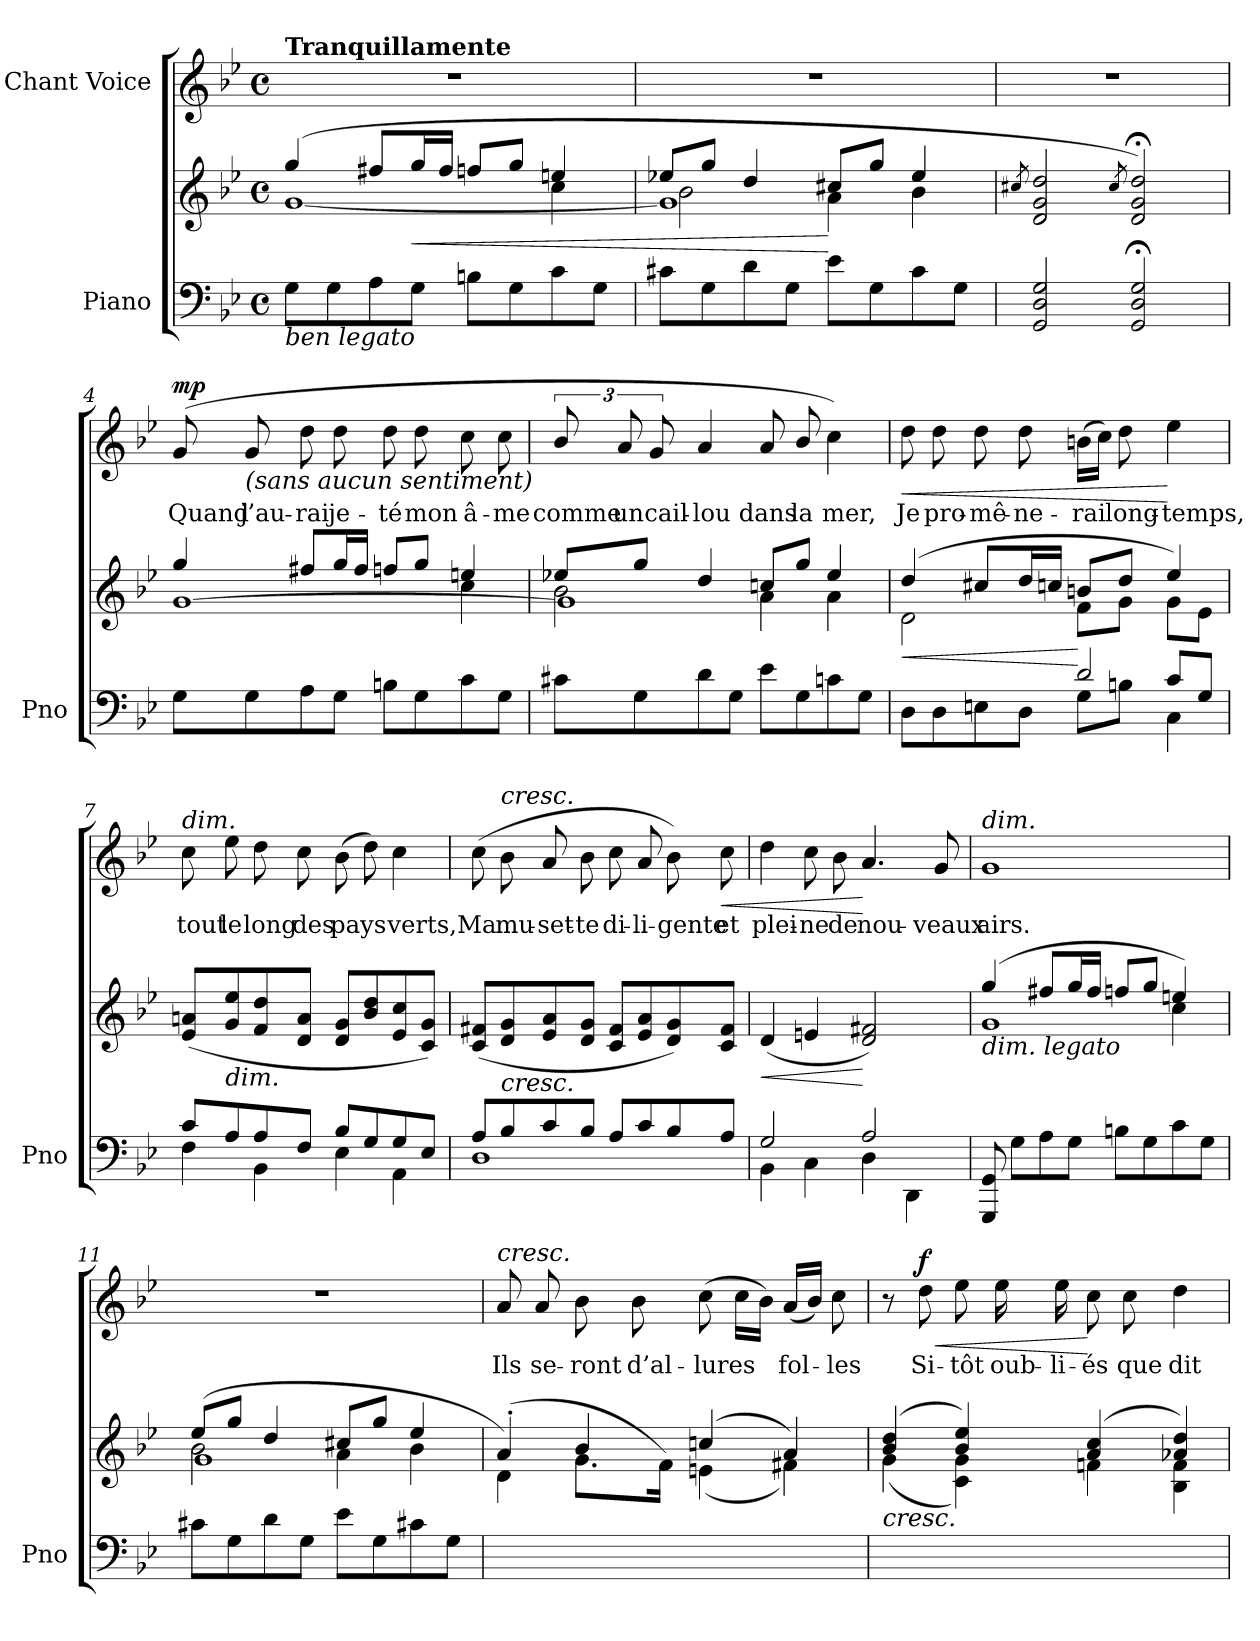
**kern	**kern	**dynam	**kern	**text	**dynam
*part2	*part2	*part2	*part1	*part1	*part1
*staff3	*staff2	*staff2/3	*staff1	*staff1	*staff1
*I"Piano	*	*	*I"Chant Voice	*	*
*I'Pno	*	*	*	*	*
*clefF4	*clefG2	*	*clefG2	*	*
*k[b-e-]	*k[b-e-]	*	*k[b-e-]	*	*
*M4/4	*M4/4	*	*M4/4	*	*
*met(c)	*met(c)	*	*met(c)	*	*
=1	=1	=1	=1	=1	=1
*	*^	*	*	*	*
*	*	*^	*	*	*	*
!	!	!	!	!	!LO:TX:a:B:t=Tranquillamente	!	!
!LO:TX:b:i:t=ben legato	!	!	!	!	!	!	!
8G\L	(4gg/	[1g	2ryy	.	1r	.	.
8G\	.	.	.	.	.	.	.
8A\	8ff#X/L	.	.	.	.	.	.
!	!	!	!	!LO:HP:b	!	!	!
8G\J	16gg/L	.	.	<	.	.	.
.	16ff#/JJ	.	.	.	.	.	.
8Bn\L	8ffn/L	.	4ryy	.	.	.	.
8G\	8gg/J	.	.	.	.	.	.
8c\	4een/	.	4cc\	.	.	.	.
8G\J	.	.	.	.	.	.	.
=2	=2	=2	=2	=2	=2	=2	=2
8c#X\L	8ee-X/L	1g]	2b-\	.	1r	.	.
8G\	8gg/J	.	.	.	.	.	.
8d\	4dd/	.	.	.	.	.	.
8G\J	.	.	.	.	.	.	.
8e-\L	8cc#X/L	.	4a\	[	.	.	.
8G\	8gg/J	.	.	.	.	.	.
8c#\	4ee-/	.	4b-\	.	.	.	.
8G\J	.	.	.	.	.	.	.
*	*v	*v	*v	*	*	*	*
=3	=3	=3	=3	=3	=3
.	8qcc#X/	.	.	.	.
2GG/ 2D/ 2G/	2d/ 2g/ 2dd/	.	1r	.	.
.	8qcc#/	.	.	.	.
!	!	!LO:DY:b	!	!	!
!	!	!LO:DY:n=1:b	!	!	!
2GG/;< 2D/;< 2G/;<	2d/;< 2g/;< 2dd/;<)	other-dynamics pp	.	.	.
!!LO:LB:g=z
=4	=4	=4	=4	=4	=4
*	*^	*	*	*	*
*	*	*^	*	*	*	*
!	!	!	!	!	!	!LO:LY:b	!LO:DY:a
8G\L	4gg/	2ryy	[1g	.	(8g/	Quand	mp
!	!	!	!	!	!LO:TX:b:i:t=(sans aucun sentiment)	!	!
!	!	!	!	!	!	!LO:LY:b	!
8G\	.	.	.	.	8g/	j’au-	.
!	!	!	!	!	!	!LO:LY:b	!
8A\	8ff#X/L	.	.	.	8dd\	-rai	.
!	!	!	!	!	!	!LO:LY:b	!
8G\J	16gg/L	.	.	.	8dd\	je-	.
.	16ff#/JJ	.	.	.	.	.	.
!	!	!	!	!	!	!LO:LY:b	!
8Bn\L	8ffn/L	4ryy	.	.	8dd\	-té	.
!	!	!	!	!	!	!LO:LY:b	!
8G\	8gg/J	.	.	.	8dd\	mon	.
!	!	!	!	!	!	!LO:LY:b	!
8c\	4een/	4cc\	.	.	8cc\	â-	.
!	!	!	!	!	!	!LO:LY:b	!
8G\J	.	.	.	.	8cc\	-me	.
=5	=5	=5	=5	=5	=5	=5	=5
!	!	!	!	!	!	!LO:LY:b	!
8c#X\L	8ee-X/L	2b-\	1g]	.	12b-/	comme	.
!	!	!	!	!	!	!LO:LY:b	!
.	.	.	.	.	12a/	un	.
8G\	8gg/J	.	.	.	.	.	.
!	!	!	!	!	!	!LO:LY:b	!
.	.	.	.	.	12g/	cail-	.
!	!	!	!	!	!	!LO:LY:b	!
8d\	4dd/	.	.	.	4a/	-lou	.
8G\J	.	.	.	.	.	.	.
!	!	!	!	!	!	!LO:LY:b	!
8e-\L	8ccni/L	4a\	.	.	8a/	dans	.
!	!	!	!	!	!	!LO:LY:b	!
8G\	8gg/J	.	.	.	8b-/	la	.
!	!	!	!	!	!	!LO:LY:b	!
8cn\	4ee-/	4a\	.	.	4cc\)	mer,	.
8G\J	.	.	.	.	.	.	.
*	*v	*v	*v	*	*	*	*
!!LO:LB:g=z
=6	=6	=6	=6	=6	=6
*^	*	*	*	*	*
*	*^	*	*	*	*	*
!	!	!	!	!LO:HP:b	!	!LO:LY:b	!LO:HP:b
*	*	*	*^	*	*	*	*
2ryy	8D\L	2ryy	(4dd/	2d\	<	8dd\	Je	<
!	!	!	!	!	!	!	!LO:LY:b	!
.	8D\	.	.	.	.	8dd\	pro-	.
!	!	!	!	!	!	!	!LO:LY:b	!
.	8En\	.	8cc#X/L	.	.	8dd\	-mê-	.
!	!	!	!	!	!	!	!LO:LY:b	!
.	8D\J	.	16dd/L	.	.	8dd\	-ne-	.
.	.	.	16ccn/JJ	.	.	.	.	.
!	!	!	!	!	!	!	!LO:LY:b	!
2d/	8G\L	4ryy	8bn/L	8f\L	[	(16bn\LL	-rai	.
.	.	.	.	.	.	16cc\JJ)	.	.
!	!	!	!	!	!	!	!LO:LY:b	!
.	8Bn\J	.	8dd/J	8g\J	.	8dd\	long-	.
!	!	!	!	!	!	!	!LO:LY:b	!
.	4C\	8c/L	4ee-/)	8g\L	.	4ee-\	-temps,	[
.	.	8G/J	.	8e-\J	.	.	.	.
=7	=7	=7	=7	=7	=7	=7	=7	=7
!	!	!	!	!	!	!LO:TX:a:i:t=dim.	!	!
!	!	!	!	!	!	!	!LO:LY:b	!
*	*v	*v	*	*	*	*	*	*
*	*	*v	*v	*	*	*	*
8c/L	4F\	(>8e-/ 8an/L	.	8cc\	tout	.
!	!	!LO:TX:b:i:t=dim.	!	!	!	!
!	!	!	!	!	!LO:LY:b	!
8A/	.	8g/ 8ee-/	.	8ee-\	le	.
!	!	!	!	!	!LO:LY:b	!
8A/	4BB-\	8f/ 8dd/	.	8dd\	long	.
!	!	!	!	!	!LO:LY:b	!
8F/J	.	8d/ 8a/J	.	8cc\	des	.
!	!	!	!	!	!LO:LY:b	!
8B-/L	4E-\	8d/ 8g/L	.	(8b-\	pays	.
8G/	.	8b-/ 8dd/	.	8dd\)	.	.
!	!	!	!	!	!LO:LY:b	!
8G/	4AA\	8e-/ 8cc/	.	4cc\	verts,	.
8E-/J	.	8c/ 8g/J)	.	.	.	.
!!LO:PB:g=z
=8	=8	=8	=8	=8	=8	=8
!	!	!	!	!	!LO:LY:b	!
8A/L	1D	(>8c/ 8f#X/L	.	(8cc\	Ma	.
!	!	!	!	!LO:TX:a:i:t=cresc.	!	!
!	!	!LO:TX:b:i:t=cresc.	!	!	!	!
!	!	!	!	!	!LO:LY:b	!
8B-/	.	8d/ 8g/	.	8b-\	mu-	.
!	!	!	!	!	!LO:LY:b	!
8c/	.	8e-/ 8a/	.	8a/	-set-	.
!	!	!	!	!	!LO:LY:b	!
8B-/J	.	8d/ 8g/J	.	8b-\	-te	.
!	!	!	!	!	!LO:LY:b	!
8A/L	.	8c/ 8f#/L	.	8cc\	di-	.
!	!	!	!	!	!LO:LY:b	!
8c/	.	8e-/ 8a/	.	8a/	-li-	.
!	!	!	!	!	!LO:LY:b	!
8B-/	.	8d/ 8g/)	.	8b-\)	-gente	.
!	!	!	!	!	!LO:LY:b	!LO:HP:b
8A/J	.	8c/ 8f#/J	.	8cc\	et	<
=9	=9	=9	=9	=9	=9	=9
!	!	!	!LO:HP:b	!	!LO:LY:b	!
2G/	4BB-\	(>4d/	<	4dd\	plei-	.
!	!	!	!	!	!LO:LY:b	!
.	4C\	4en/	.	8cc\	-ne	.
!	!	!	!	!	!LO:LY:b	!
.	.	.	.	8b-\	de	.
!	!	!	!	!	!LO:LY:b	!
2A/	4D\	2d/ 2f#X/)	[	4.a/	nou-	[
.	4DD\	.	.	.	.	.
!	!	!	!	!	!LO:LY:b	!
.	.	.	.	8g/	-veaux	.
*v	*v	*	*	*	*	*
=10	=10	=10	=10	=10	=10
*	*^	*	*	*	*
*	*	*^	*	*	*	*
!	!	!	!	!	!LO:TX:a:i:t=dim.	!	!
!	!LO:TX:b:i:t=dim. legato	!	!	!	!	!	!
!	!	!	!	!	!	!LO:LY:b	!
8GGG/ 8GG/	(>4gg/	2ryy	1g	.	1g	airs.	.
8G\L	.	.	.	.	.	.	.
8A\	8ff#X/L	.	.	.	.	.	.
8G\J	16gg/L	.	.	.	.	.	.
.	16ff#/JJ	.	.	.	.	.	.
8Bn\L	8ffn/L	4ryy	.	.	.	.	.
8G\	8gg/J	.	.	.	.	.	.
8c\	4een/)	4cc\	.	.	.	.	.
8G\J	.	.	.	.	.	.	.
!!LO:LB:g=z
=11	=11	=11	=11	=11	=11	=11	=11
8c#X\L	(8ee-i/L	2b-\	1g	.	1r	.	.
8G\	8gg/J	.	.	.	.	.	.
8d\	4dd/	.	.	.	.	.	.
8G\J	.	.	.	.	.	.	.
8e-\L	8cc#X/L	4a\	.	.	.	.	.
8G\	8gg/J	.	.	.	.	.	.
8c#X\	4ee-/	4b-\	.	.	.	.	.
8G\J	.	.	.	.	.	.	.
*	*	*v	*v	*	*	*	*
=12	=12	=12	=12	=12	=12	=12
!	!	!	!	!LO:TX:a:i:t=cresc.	!	!
!	!	!	!	!	!LO:LY:b	!
1ryy	(>4a'>/)	4d\	.	8a/	Ils	.
!	!	!	!	!	!LO:LY:b	!
.	.	.	.	8a/	se-	.
!	!	!	!	!	!LO:LY:b	!
.	4b-/	8.g\L	.	8b-\	-ront	.
!	!	!	!	!	!LO:LY:b	!
.	.	.	.	8b-\	d’al-	.
.	.	16f\Jk)	.	.	.	.
!	!	!	!	!	!LO:LY:b	!
.	(>4ccni/	(<4en\	.	(8cc\	-lures	.
.	.	.	.	16cc\LL	.	.
.	.	.	.	16b-\JJ)	.	.
!	!	!	!	!	!LO:LY:b	!
.	4a/)	4f#X\)	.	(16a/LL	fol-	.
.	.	.	.	16b-/JJ)	.	.
!	!	!	!	!	!LO:LY:b	!
.	.	.	.	8cc\	-les	.
!!LO:LB:g=z
=13	=13	=13	=13	=13	=13	=13
!	!LO:TX:b:i:t=cresc.	!	!	!	!	!
1ryy	(>4b-/ 4dd/	(<4g\	.	8r	.	.
!	!	!	!	!	!LO:LY:b	!LO:HP:b
!	!	!	!	!	!	!LO:DY:n=1:a
.	.	.	.	8dd\	Si-	< f
!	!	!	!	!	!LO:LY:b	!
.	4b-/ 4ee-/)	4c\ 4g\)	.	8ee-\	-tôt	.
!	!	!	!	!	!LO:LY:b	!
.	.	.	.	16ee-\	oub-	.
!	!	!	!	!	!LO:LY:b	!
.	.	.	.	16ee-\	-li-	.
!	!	!	!	!	!LO:LY:b	!
.	(>4a/ 4cc/	4fn\	.	8cc\	-és	[
!	!	!	!	!	!LO:LY:b	!
.	.	.	.	8cc\	que	.
!	!	!	!	!	!LO:LY:b	!
.	4a-X/ 4dd/)	4B-\ 4f\	.	4dd\	dit	.
*	*v	*v	*	*	*	*
=	=	=	=	=	=
*-	*-	*-	*-	*-	*-
